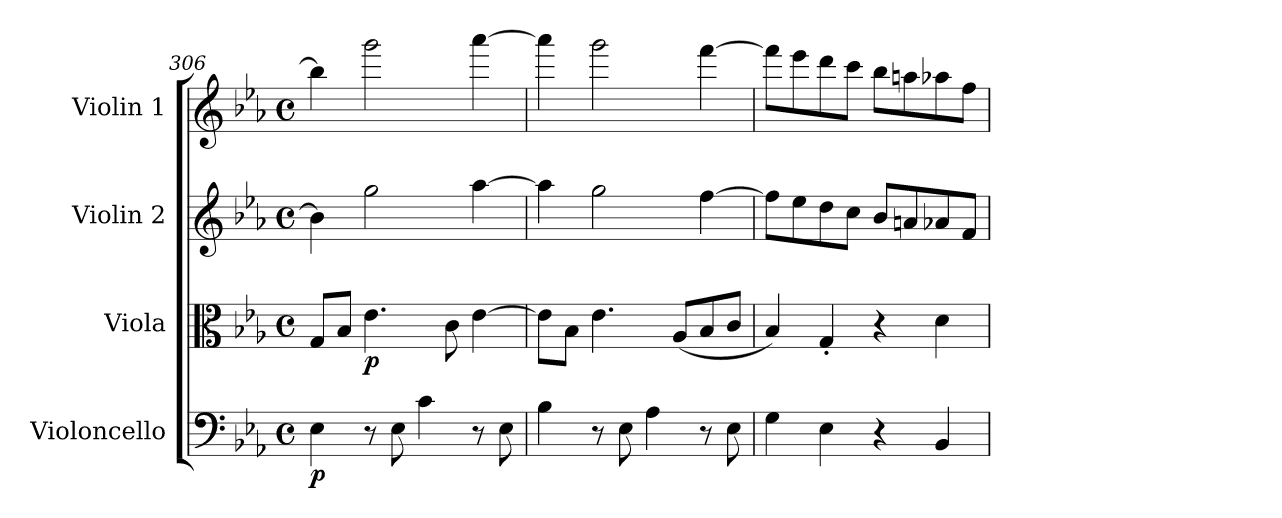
**kern	**dynam	**kern	**dynam	**kern	**kern
*part4	*part4	*part3	*part3	*part2	*part1
*staff4	*staff4	*staff3	*staff3	*staff2	*staff1
*I"Violoncello	*	*I"Viola	*	*I"Violin 2	*I"Violin 1
*I'Vc	*	*I'Vla	*	*I'Vln	*I'Vln
*clefF4	*	*clefC3	*	*clefG2	*clefG2
*k[b-e-a-]	*	*k[b-e-a-]	*	*k[b-e-a-]	*k[b-e-a-]
*M4/4	*	*M4/4	*	*M4/4	*M4/4
*met(c)	*	*met(c)	*	*met(c)	*met(c)
=306	=306	=306	=306	=306	=306
!	!LO:DY:b	!	!	!	!
4E-\	p	8G/L	.	4b-\]	4bb-\]
.	.	8B-/J	.	.	.
!	!	!	!LO:DY:b	!	!
8r	.	4.e-\	p	2gg\	2ggg\
8E-\	.	.	.	.	.
4c\	.	.	.	.	.
.	.	8c\	.	.	.
8r	.	[4e-\	.	[4aa-\	[4aaa-\
8E-\	.	.	.	.	.
=307	=307	=307	=307	=307	=307
4B-\	.	8e-\L]	.	4aa-\]	4aaa-\]
.	.	8B-\J	.	.	.
8r	.	4.e-\	.	2gg\	2ggg\
8E-\	.	.	.	.	.
4A-\	.	.	.	.	.
.	.	(8A-/L	.	.	.
8r	.	8B-/	.	[4ff\	[4fff\
8E-\	.	8c/J	.	.	.
=308	=308	=308	=308	=308	=308
4G\	.	4B-/)	.	8ff\L]	8fff\L]
.	.	.	.	8ee-\	8eee-\
4E-\	.	4G'/	.	8dd\	8ddd\
.	.	.	.	8cc\J	8ccc\J
4r	.	4r	.	8b-/L	8bb-\L
.	.	.	.	8an/	8aan\
4BB-/	.	4d\	.	8a-X/	8aa-X\
.	.	.	.	8f/J	8ff\J
=	=	=	=	=	=
*-	*-	*-	*-	*-	*-
